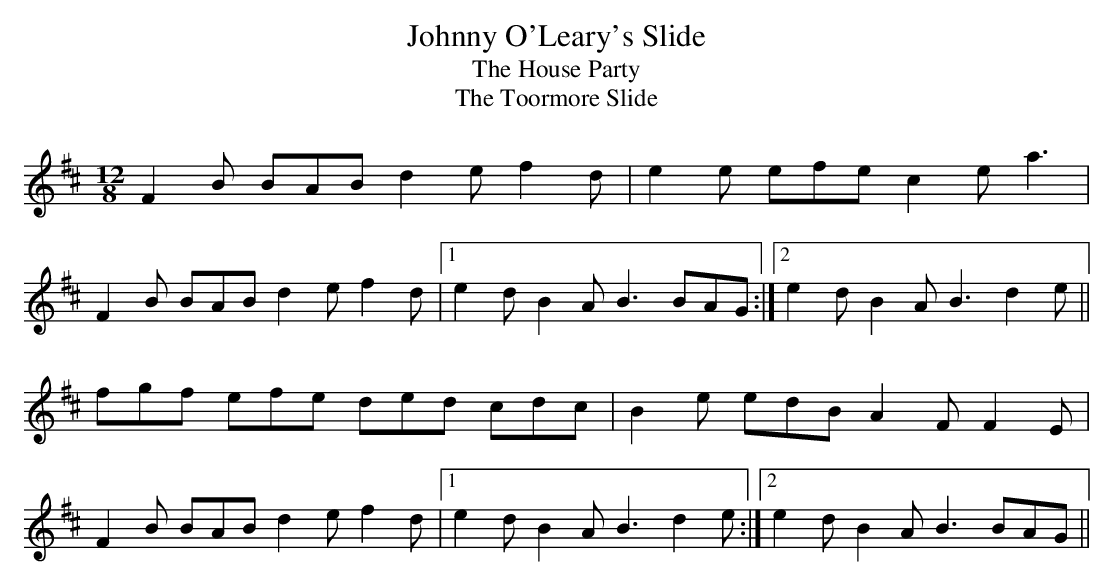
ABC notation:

X:1
T:Johnny O'Leary's Slide
T:House Party, The
T:Toormore Slide, The
M:12/8
L:1/8
K:Bm
F2B BAB d2e f2d|e2e efe c2e a3|
F2B BAB d2e f2d|1 e2d B2A B3 BAG:|2 e2d B2A B3 d2e||
fgf efe ded cdc|B2e edB A2F F2E|
F2B BAB d2e f2d|1 e2d B2A B3 d2e:|2 e2d B2A B3 BAG||
